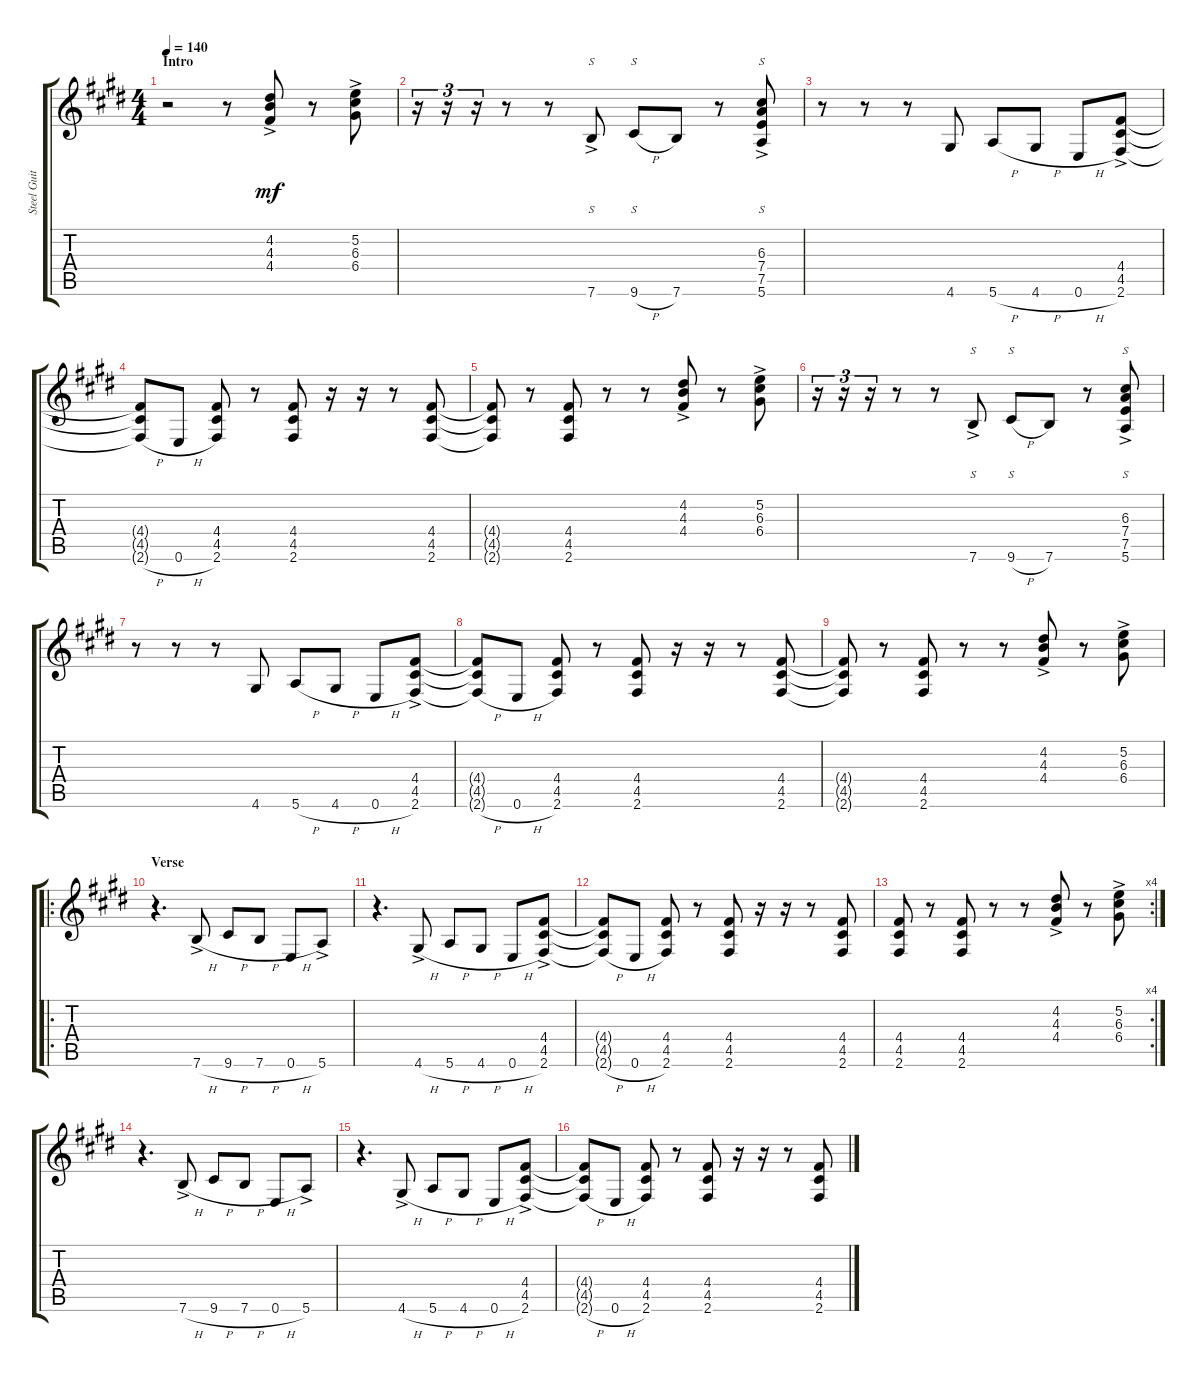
\track ("Steel Guitar" "Steel Guit") {instrument acousticguitarsteel}
\staff {score tabs}
\tuning (E4 B3 G3 D3 A2 E2) {hide}
\ts (4 4)
\section ("" "Intro")
\tempo 140
\clef g2
\ks e
r.2{dy mf instrument acousticguitarsteel} r.8 (4.2{ac} 4.3{ac} 4.4{ac}).8 r.8 (5.2{ac} 6.3{ac} 6.4{ac}).8 |
r.16{tu (3 2)} r.16{tu (3 2)} r.16{tu (3 2)} r.8 r.8 7.6{ac}.8{s} 9.6{h}.8{s} 7.6.8 r.8 (6.3{ac} 7.4{ac} 7.5{ac} 5.6{ac}).8{s} |
r.8 r.8 r.8 4.6.8 5.6{h}.8 4.6{h}.8 0.6{h}.8 (4.4{ac} 4.5{ac} 2.6{ac}).8 |
(4.4{t} 4.5{t} 2.6{h t}).8 0.6{h}.8 (4.4 4.5 2.6).8 r.8 (4.4 4.5 2.6).8 r.16 r.16 r.8 (4.4 4.5 2.6).8 |
(4.4{t} 4.5{t} 2.6{t}).8 r.8 (4.4 4.5 2.6).8 r.8 r.8 (4.2{ac} 4.3{ac} 4.4{ac}).8 r.8 (5.2{ac} 6.3{ac} 6.4{ac}).8 |
r.16{tu (3 2)} r.16{tu (3 2)} r.16{tu (3 2)} r.8 r.8 7.6{ac}.8{s} 9.6{h}.8{s} 7.6.8 r.8 (6.3{ac} 7.4{ac} 7.5{ac} 5.6{ac}).8{s} |
r.8 r.8 r.8 4.6.8 5.6{h}.8 4.6{h}.8 0.6{h}.8 (4.4{ac} 4.5{ac} 2.6{ac}).8 |
(4.4{t} 4.5{t} 2.6{h t}).8 0.6{h}.8 (4.4 4.5 2.6).8 r.8 (4.4 4.5 2.6).8 r.16 r.16 r.8 (4.4 4.5 2.6).8 |
(4.4{t} 4.5{t} 2.6{t}).8 r.8 (4.4 4.5 2.6).8 r.8 r.8 (4.2{ac} 4.3{ac} 4.4{ac}).8 r.8 (5.2{ac} 6.3{ac} 6.4{ac}).8 |
\ro
\section ("" "Verse")
r.4{d} 7.6{h ac}.8 9.6{h}.8 7.6{h}.8 0.6{h}.8 5.6{ac}.8 |
r.4{d} 4.6{h ac}.8 5.6{h}.8 4.6{h}.8 0.6{h}.8 (4.4 4.5 2.6{ac}).8 |
(4.4{t} 4.5{t} 2.6{h t}).8 0.6{h}.8 (4.4 4.5 2.6).8 r.8 (4.4 4.5 2.6).8 r.16 r.16 r.8 (4.4 4.5 2.6).8 |
\rc 4
(4.4 4.5 2.6).8 r.8 (4.4 4.5 2.6).8 r.8 r.8 (4.2{ac} 4.3{ac} 4.4{ac}).8 r.8 (5.2{ac} 6.3{ac} 6.4{ac}).8 |
r.4{d} 7.6{h ac}.8 9.6{h}.8 7.6{h}.8 0.6{h}.8 5.6{ac}.8 |
r.4{d} 4.6{h ac}.8 5.6{h}.8 4.6{h}.8 0.6{h}.8 (4.4 4.5 2.6{ac}).8 |
(4.4{t} 4.5{t} 2.6{h t}).8 0.6{h}.8 (4.4 4.5 2.6).8 r.8 (4.4 4.5 2.6).8 r.16 r.16 r.8 (4.4 4.5 2.6).8
